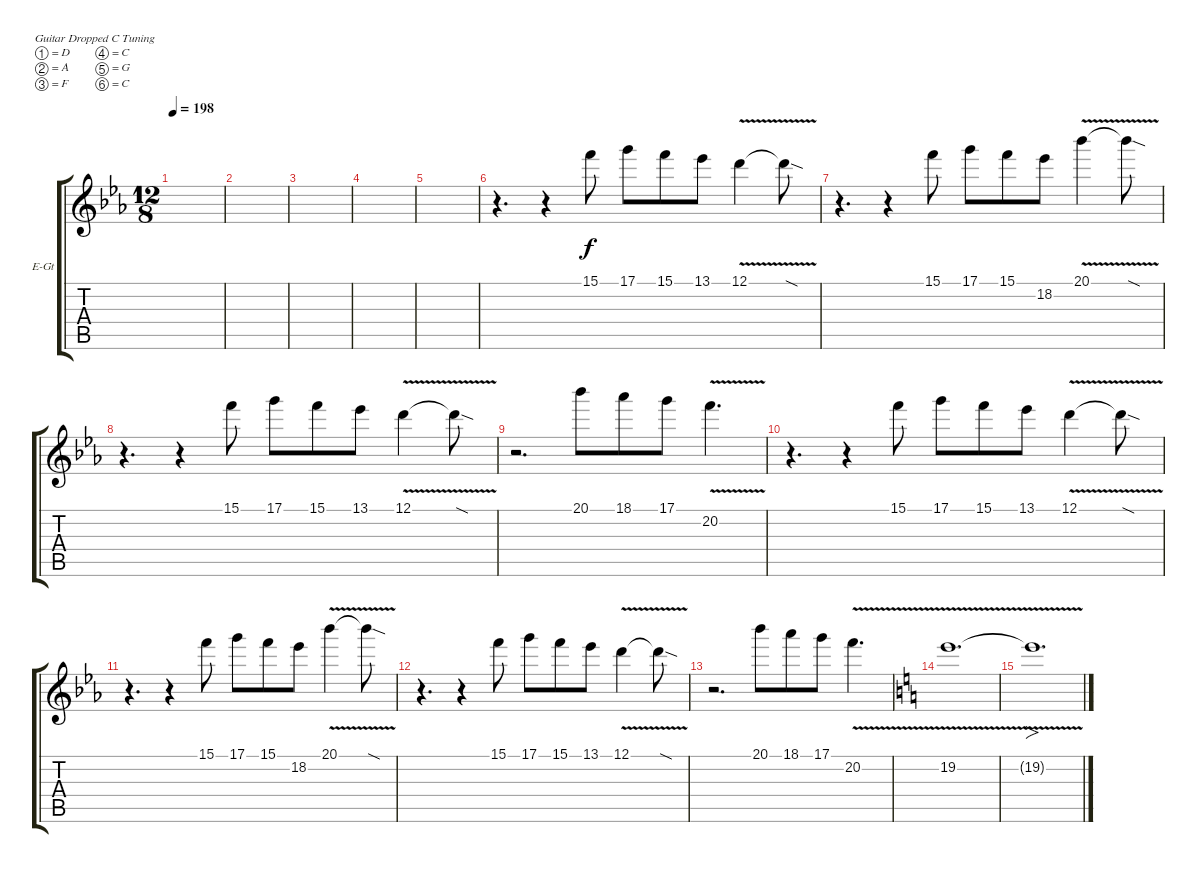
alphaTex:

\bracketExtendMode groupsimilarinstruments
\firstSystemTrackNameOrientation horizontal
\otherSystemsTrackNameOrientation horizontal
\track ("Electric Guitar" "E-Gt") {instrument distortionguitar}
\staff {score tabs}
\tuning (D4 A3 F3 C3 G2 C2)
\ts (12 8)
\tempo 198
\clef g2
\scale
0.333333
\ks cminor
|
\scale
0.333333 |
\scale
0.333333 |
\scale
0.333333 |
\scale
0.333333 |
\scale
0.333333 r.4{d} r.4 15.1.8{dy f} 17.1.8 15.1.8 13.1.8 12.1{v}.4 12.1{sod t}.8 |
\scale
0.333333 r.4{d} r.4 15.1.8 17.1.8 15.1.8 18.2.8 20.1{v}.4 20.1{sod t}.8 |
\scale
0.333333 r.4{d} r.4 15.1.8 17.1.8 15.1.8 13.1.8 12.1{v}.4 12.1{sod t}.8 |
\scale
0.333333 r.2{d} 20.1.8 18.1.8 17.1.8 20.2{v}.4{d} |
\scale
0.333333 r.4{d} r.4 15.1.8 17.1.8 15.1.8 13.1.8 12.1{v}.4 12.1{sod t}.8 |
\scale
0.333333 r.4{d} r.4 15.1.8 17.1.8 15.1.8 18.2.8 20.1{v}.4 20.1{sod t}.8 |
\scale
0.333333 r.4{d} r.4 15.1.8 17.1.8 15.1.8 13.1.8 12.1{v}.4 12.1{sod t}.8 |
r.2{d} 20.1.8 18.1.8 17.1.8 20.2{v}.4{d} |
\ks c
19.2{v}.1{d} |
19.2{v t}.1{fo d}
